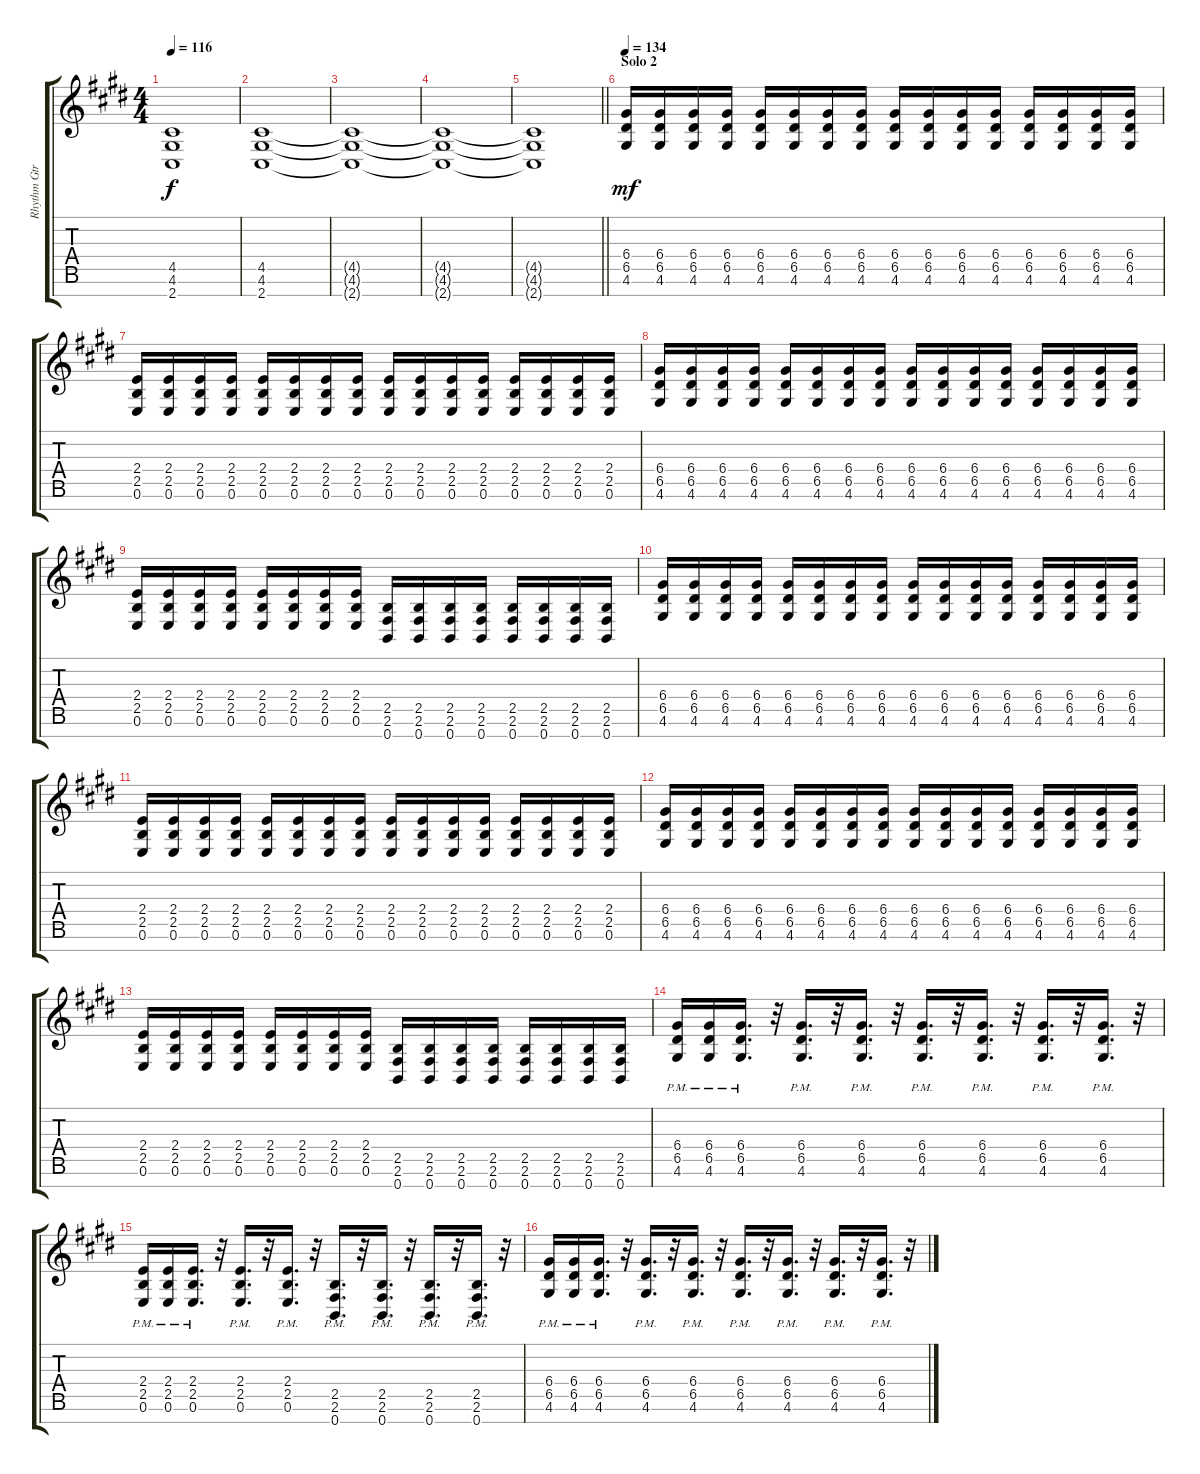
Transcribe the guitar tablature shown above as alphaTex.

\track ("Rhythm Gtr" "Rhythm Gtr") {instrument distortionguitar}
\staff {score tabs}
\tuning (E4 B3 G3 D3 A2 E2 B1) {hide}
\ts (4 4)
\tempo 116
\clef g2
\ks c#minor
(4.5{t} 4.6{t} 2.7{t}).1{dy f} |
(4.5 4.6 2.7).1 |
(4.5{t} 4.6{t} 2.7{t}).1 |
(4.5{t} 4.6{t} 2.7{t}).1 |
\barLineRight lightlight
(4.5{t} 4.6{t} 2.7{t}).1 |
\section ("" "Solo 2")
\tempo 134
(6.4 6.5 4.6).16{dy mf volume 12} (6.4 6.5 4.6).16 (6.4 6.5 4.6).16 (6.4 6.5 4.6).16 (6.4 6.5 4.6).16 (6.4 6.5 4.6).16 (6.4 6.5 4.6).16 (6.4 6.5 4.6).16 (6.4 6.5 4.6).16 (6.4 6.5 4.6).16 (6.4 6.5 4.6).16 (6.4 6.5 4.6).16 (6.4 6.5 4.6).16 (6.4 6.5 4.6).16 (6.4 6.5 4.6).16 (6.4 6.5 4.6).16 |
(2.4 2.5 0.6).16 (2.4 2.5 0.6).16 (2.4 2.5 0.6).16 (2.4 2.5 0.6).16 (2.4 2.5 0.6).16 (2.4 2.5 0.6).16 (2.4 2.5 0.6).16 (2.4 2.5 0.6).16 (2.4 2.5 0.6).16 (2.4 2.5 0.6).16 (2.4 2.5 0.6).16 (2.4 2.5 0.6).16 (2.4 2.5 0.6).16 (2.4 2.5 0.6).16 (2.4 2.5 0.6).16 (2.4 2.5 0.6).16 |
(6.4 6.5 4.6).16 (6.4 6.5 4.6).16 (6.4 6.5 4.6).16 (6.4 6.5 4.6).16 (6.4 6.5 4.6).16 (6.4 6.5 4.6).16 (6.4 6.5 4.6).16 (6.4 6.5 4.6).16 (6.4 6.5 4.6).16 (6.4 6.5 4.6).16 (6.4 6.5 4.6).16 (6.4 6.5 4.6).16 (6.4 6.5 4.6).16 (6.4 6.5 4.6).16 (6.4 6.5 4.6).16 (6.4 6.5 4.6).16 |
(2.4 2.5 0.6).16 (2.4 2.5 0.6).16 (2.4 2.5 0.6).16 (2.4 2.5 0.6).16 (2.4 2.5 0.6).16 (2.4 2.5 0.6).16 (2.4 2.5 0.6).16 (2.4 2.5 0.6).16 (2.5 2.6 0.7).16 (2.5 2.6 0.7).16 (2.5 2.6 0.7).16 (2.5 2.6 0.7).16 (2.5 2.6 0.7).16 (2.5 2.6 0.7).16 (2.5 2.6 0.7).16 (2.5 2.6 0.7).16 |
(6.4 6.5 4.6).16 (6.4 6.5 4.6).16 (6.4 6.5 4.6).16 (6.4 6.5 4.6).16 (6.4 6.5 4.6).16 (6.4 6.5 4.6).16 (6.4 6.5 4.6).16 (6.4 6.5 4.6).16 (6.4 6.5 4.6).16 (6.4 6.5 4.6).16 (6.4 6.5 4.6).16 (6.4 6.5 4.6).16 (6.4 6.5 4.6).16 (6.4 6.5 4.6).16 (6.4 6.5 4.6).16 (6.4 6.5 4.6).16 |
(2.4 2.5 0.6).16 (2.4 2.5 0.6).16 (2.4 2.5 0.6).16 (2.4 2.5 0.6).16 (2.4 2.5 0.6).16 (2.4 2.5 0.6).16 (2.4 2.5 0.6).16 (2.4 2.5 0.6).16 (2.4 2.5 0.6).16 (2.4 2.5 0.6).16 (2.4 2.5 0.6).16 (2.4 2.5 0.6).16 (2.4 2.5 0.6).16 (2.4 2.5 0.6).16 (2.4 2.5 0.6).16 (2.4 2.5 0.6).16 |
(6.4 6.5 4.6).16 (6.4 6.5 4.6).16 (6.4 6.5 4.6).16 (6.4 6.5 4.6).16 (6.4 6.5 4.6).16 (6.4 6.5 4.6).16 (6.4 6.5 4.6).16 (6.4 6.5 4.6).16 (6.4 6.5 4.6).16 (6.4 6.5 4.6).16 (6.4 6.5 4.6).16 (6.4 6.5 4.6).16 (6.4 6.5 4.6).16 (6.4 6.5 4.6).16 (6.4 6.5 4.6).16 (6.4 6.5 4.6).16 |
(2.4 2.5 0.6).16 (2.4 2.5 0.6).16 (2.4 2.5 0.6).16 (2.4 2.5 0.6).16 (2.4 2.5 0.6).16 (2.4 2.5 0.6).16 (2.4 2.5 0.6).16 (2.4 2.5 0.6).16 (2.5 2.6 0.7).16 (2.5 2.6 0.7).16 (2.5 2.6 0.7).16 (2.5 2.6 0.7).16 (2.5 2.6 0.7).16 (2.5 2.6 0.7).16 (2.5 2.6 0.7).16 (2.5 2.6 0.7).16 |
(6.4{pm} 6.5{pm} 4.6{pm}).16 (6.4{pm} 6.5{pm} 4.6{pm}).16 (6.4{pm} 6.5{pm} 4.6{pm}).16{d} r.32 (6.4{pm} 6.5{pm} 4.6{pm}).16{d} r.32 (6.4{pm} 6.5{pm} 4.6{pm}).16{d} r.32 (6.4{pm} 6.5{pm} 4.6{pm}).16{d} r.32 (6.4{pm} 6.5{pm} 4.6{pm}).16{d} r.32 (6.4{pm} 6.5{pm} 4.6{pm}).16{d} r.32 (6.4{pm} 6.5{pm} 4.6{pm}).16{d} r.32 |
(2.4{pm} 2.5{pm} 0.6{pm}).16 (2.4{pm} 2.5{pm} 0.6{pm}).16 (2.4{pm} 2.5{pm} 0.6{pm}).16{d} r.32 (2.4{pm} 2.5{pm} 0.6{pm}).16{d} r.32 (2.4{pm} 2.5{pm} 0.6{pm}).16{d} r.32 (2.5{pm} 2.6{pm} 0.7{pm}).16{d} r.32 (2.5{pm} 2.6{pm} 0.7{pm}).16{d} r.32 (2.5{pm} 2.6{pm} 0.7{pm}).16{d} r.32 (2.5{pm} 2.6{pm} 0.7{pm}).16{d} r.32 |
(6.4{pm} 6.5{pm} 4.6{pm}).16 (6.4{pm} 6.5{pm} 4.6{pm}).16 (6.4{pm} 6.5{pm} 4.6{pm}).16{d} r.32 (6.4{pm} 6.5{pm} 4.6{pm}).16{d} r.32 (6.4{pm} 6.5{pm} 4.6{pm}).16{d} r.32 (6.4{pm} 6.5{pm} 4.6{pm}).16{d} r.32 (6.4{pm} 6.5{pm} 4.6{pm}).16{d} r.32 (6.4{pm} 6.5{pm} 4.6{pm}).16{d} r.32 (6.4{pm} 6.5{pm} 4.6{pm}).16{d} r.32
